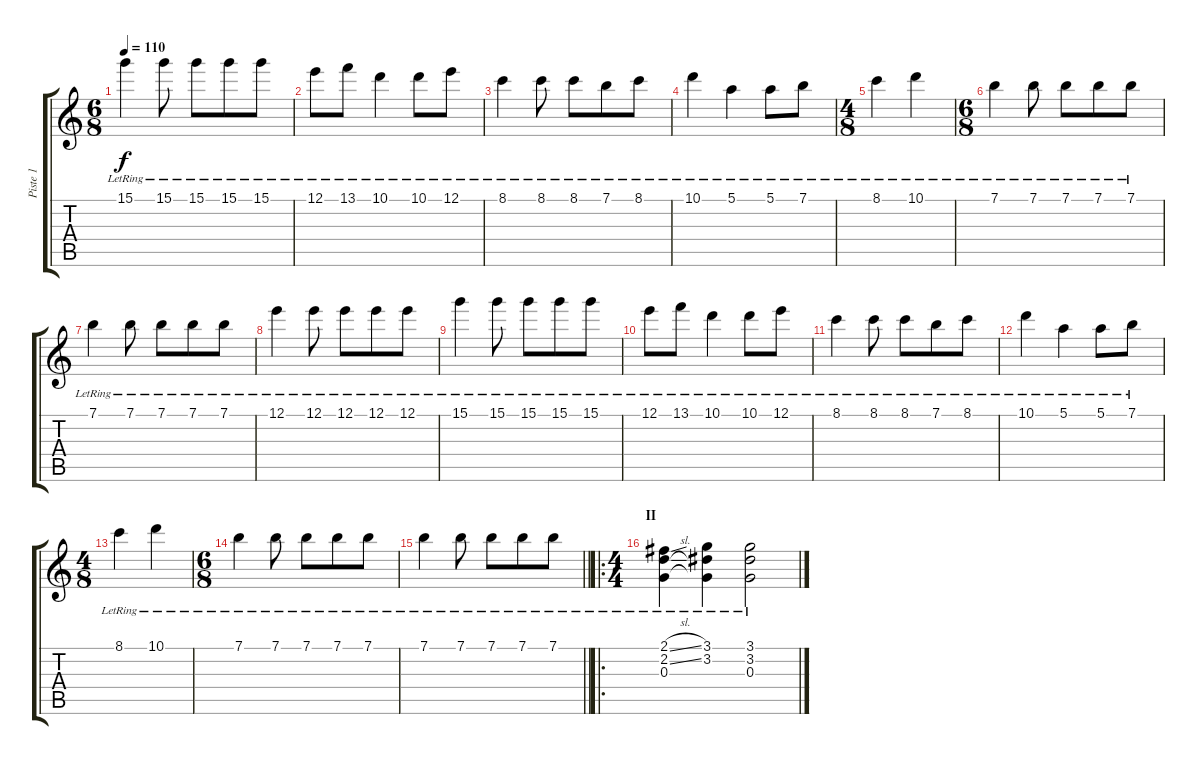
\track ("Piste 1" "Piste 1") {instrument acousticguitarsteel}
\staff {score tabs}
\tuning (E4 C4 G3 C3 G2 C2) {hide}
\ts (6 8)
\tempo 110
\clef g2
\ks c
15.1{lr}.4{dy f} 15.1{lr}.8 15.1{lr}.8 15.1{lr}.8 15.1{lr}.8 |
12.1{lr}.8 13.1{lr}.8 10.1{lr}.4 10.1{lr}.8 12.1{lr}.8 |
8.1{lr}.4 8.1{lr}.8 8.1{lr}.8 7.1{lr}.8 8.1{lr}.8 |
10.1{lr}.4 5.1{lr}.4 5.1{lr}.8 7.1{lr}.8 |
\ts (4 8)
8.1{lr}.4 10.1{lr}.4 |
\ts (6 8)
7.1{lr}.4 7.1{lr}.8 7.1{lr}.8 7.1{lr}.8 7.1{lr}.8 |
7.1{lr}.4 7.1{lr}.8 7.1{lr}.8 7.1{lr}.8 7.1{lr}.8 |
12.1{lr}.4 12.1{lr}.8 12.1{lr}.8 12.1{lr}.8 12.1{lr}.8 |
15.1{lr}.4 15.1{lr}.8 15.1{lr}.8 15.1{lr}.8 15.1{lr}.8 |
12.1{lr}.8 13.1{lr}.8 10.1{lr}.4 10.1{lr}.8 12.1{lr}.8 |
8.1{lr}.4 8.1{lr}.8 8.1{lr}.8 7.1{lr}.8 8.1{lr}.8 |
10.1{lr}.4 5.1{lr}.4 5.1{lr}.8 7.1{lr}.8 |
\ts (4 8)
8.1{lr}.4 10.1{lr}.4 |
\ts (6 8)
7.1{lr}.4 7.1{lr}.8 7.1{lr}.8 7.1{lr}.8 7.1{lr}.8 |
\barLineRight lightlight
7.1{lr}.4 7.1{lr}.8 7.1{lr}.8 7.1{lr}.8 7.1{lr}.8 |
\ro
\ts (4 4)
\section ("" "II")
(2.1{sl lr} 2.2{sl lr} 0.3{lr}).4 (3.1{lr} 3.2{lr} 0.3{t}).4 (3.1{lr} 3.2{lr} 0.3{lr}).2
